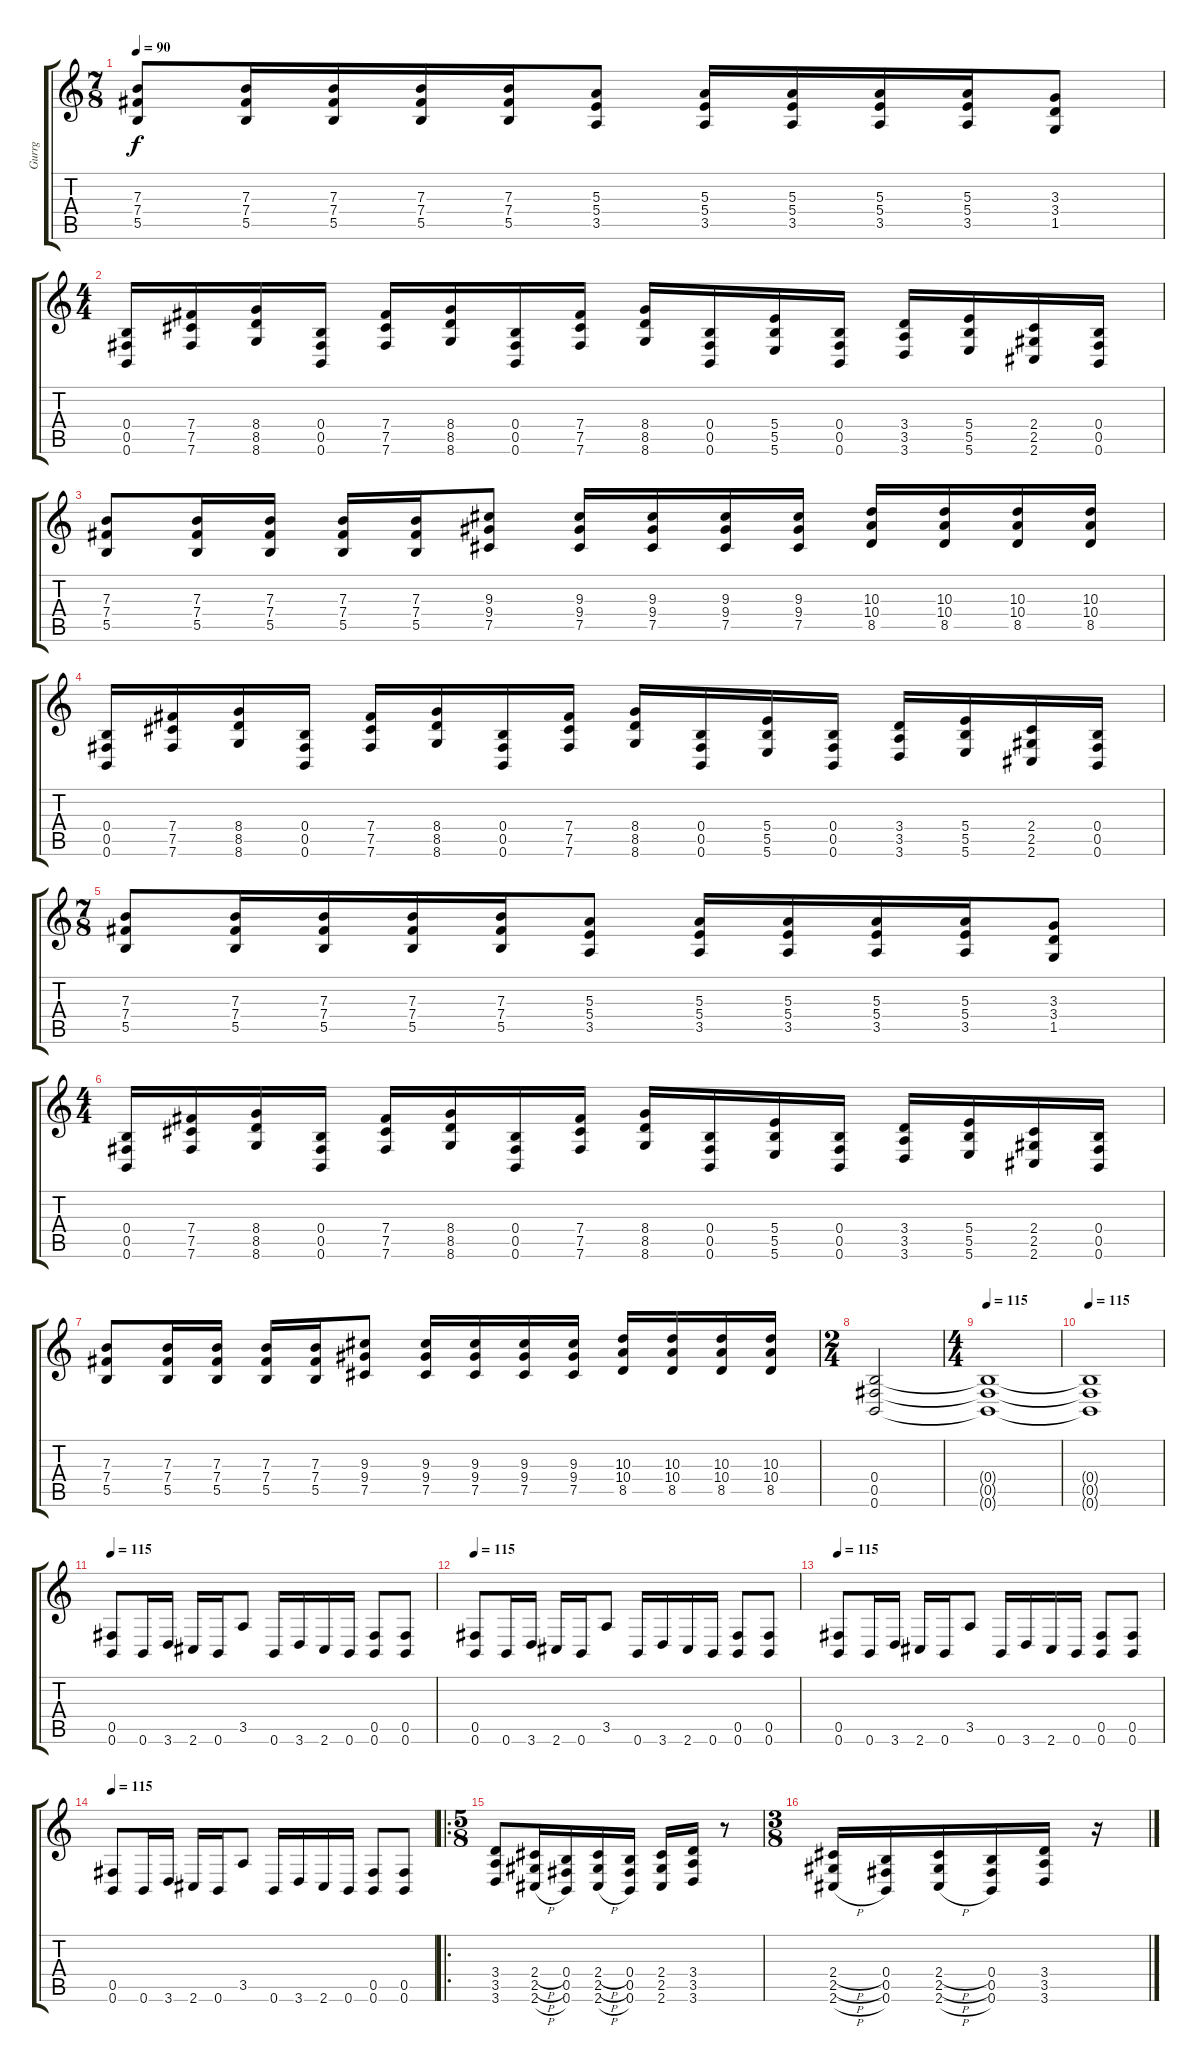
\track ("Gurrg" "Gurrg") {instrument overdrivenguitar}
\staff {score tabs}
\tuning (Db4 Ab3 E3 B2 Gb2 B1) {hide}
\ts (7 8)
\tempo 90
\clef g2
\ks c
(7.3 7.4 5.5).8{dy f} (7.3 7.4 5.5).16 (7.3 7.4 5.5).16 (7.3 7.4 5.5).16 (7.3 7.4 5.5).16 (5.3 5.4 3.5).8 (5.3 5.4 3.5).16 (5.3 5.4 3.5).16 (5.3 5.4 3.5).16 (5.3 5.4 3.5).16 (3.3 3.4 1.5).8 |
\ts (4 4)
(0.4 0.5 0.6).16 (7.4 7.5 7.6).16 (8.4 8.5 8.6).16 (0.4 0.5 0.6).16 (7.4 7.5 7.6).16 (8.4 8.5 8.6).16 (0.4 0.5 0.6).16 (7.4 7.5 7.6).16 (8.4 8.5 8.6).16 (0.4 0.5 0.6).16 (5.4 5.5 5.6).16 (0.4 0.5 0.6).16 (3.4 3.5 3.6).16 (5.4 5.5 5.6).16 (2.4 2.5 2.6).16 (0.4 0.5 0.6).16 |
(7.3 7.4 5.5).8 (7.3 7.4 5.5).16 (7.3 7.4 5.5).16 (7.3 7.4 5.5).16 (7.3 7.4 5.5).16 (9.3 9.4 7.5).8 (9.3 9.4 7.5).16 (9.3 9.4 7.5).16 (9.3 9.4 7.5).16 (9.3 9.4 7.5).16 (10.3 10.4 8.5).16 (10.3 10.4 8.5).16 (10.3 10.4 8.5).16 (10.3 10.4 8.5).16 |
(0.4 0.5 0.6).16 (7.4 7.5 7.6).16 (8.4 8.5 8.6).16 (0.4 0.5 0.6).16 (7.4 7.5 7.6).16 (8.4 8.5 8.6).16 (0.4 0.5 0.6).16 (7.4 7.5 7.6).16 (8.4 8.5 8.6).16 (0.4 0.5 0.6).16 (5.4 5.5 5.6).16 (0.4 0.5 0.6).16 (3.4 3.5 3.6).16 (5.4 5.5 5.6).16 (2.4 2.5 2.6).16 (0.4 0.5 0.6).16 |
\ts (7 8)
(7.3 7.4 5.5).8 (7.3 7.4 5.5).16 (7.3 7.4 5.5).16 (7.3 7.4 5.5).16 (7.3 7.4 5.5).16 (5.3 5.4 3.5).8 (5.3 5.4 3.5).16 (5.3 5.4 3.5).16 (5.3 5.4 3.5).16 (5.3 5.4 3.5).16 (3.3 3.4 1.5).8 |
\ts (4 4)
(0.4 0.5 0.6).16 (7.4 7.5 7.6).16 (8.4 8.5 8.6).16 (0.4 0.5 0.6).16 (7.4 7.5 7.6).16 (8.4 8.5 8.6).16 (0.4 0.5 0.6).16 (7.4 7.5 7.6).16 (8.4 8.5 8.6).16 (0.4 0.5 0.6).16 (5.4 5.5 5.6).16 (0.4 0.5 0.6).16 (3.4 3.5 3.6).16 (5.4 5.5 5.6).16 (2.4 2.5 2.6).16 (0.4 0.5 0.6).16 |
(7.3 7.4 5.5).8 (7.3 7.4 5.5).16 (7.3 7.4 5.5).16 (7.3 7.4 5.5).16 (7.3 7.4 5.5).16 (9.3 9.4 7.5).8 (9.3 9.4 7.5).16 (9.3 9.4 7.5).16 (9.3 9.4 7.5).16 (9.3 9.4 7.5).16 (10.3 10.4 8.5).16 (10.3 10.4 8.5).16 (10.3 10.4 8.5).16 (10.3 10.4 8.5).16 |
\ts (2 4)
(0.4 0.5 0.6).2 |
\ts (4 4)
\tempo 115
(0.4{t} 0.5{t} 0.6{t}).1 |
\tempo 115
(0.4{t} 0.5{t} 0.6{t}).1 |
\tempo 115
(0.5 0.6).8 0.6.16 3.6.16 2.6.16 0.6.16 3.5.8 0.6.16 3.6.16 2.6.16 0.6.16 (0.5 0.6).8 (0.5 0.6).8 |
\tempo 115
(0.5 0.6).8 0.6.16 3.6.16 2.6.16 0.6.16 3.5.8 0.6.16 3.6.16 2.6.16 0.6.16 (0.5 0.6).8 (0.5 0.6).8 |
\tempo 115
(0.5 0.6).8 0.6.16 3.6.16 2.6.16 0.6.16 3.5.8 0.6.16 3.6.16 2.6.16 0.6.16 (0.5 0.6).8 (0.5 0.6).8 |
\tempo 115
(0.5 0.6).8 0.6.16 3.6.16 2.6.16 0.6.16 3.5.8 0.6.16 3.6.16 2.6.16 0.6.16 (0.5 0.6).8 (0.5 0.6).8 |
\ro
\ts (5 8)
(3.4 3.5 3.6).8 (2.4{h} 2.5{h} 2.6{h}).16 (0.4 0.5 0.6).16 (2.4{h} 2.5{h} 2.6{h}).16 (0.4 0.5 0.6).16 (2.4 2.5 2.6).16 (3.4 3.5 3.6).16 r.8 |
\ts (3 8)
(2.4{h} 2.5{h} 2.6{h}).16 (0.4 0.5 0.6).16 (2.4{h} 2.5{h} 2.6{h}).16 (0.4 0.5 0.6).16 (3.4 3.5 3.6).16 r.16
